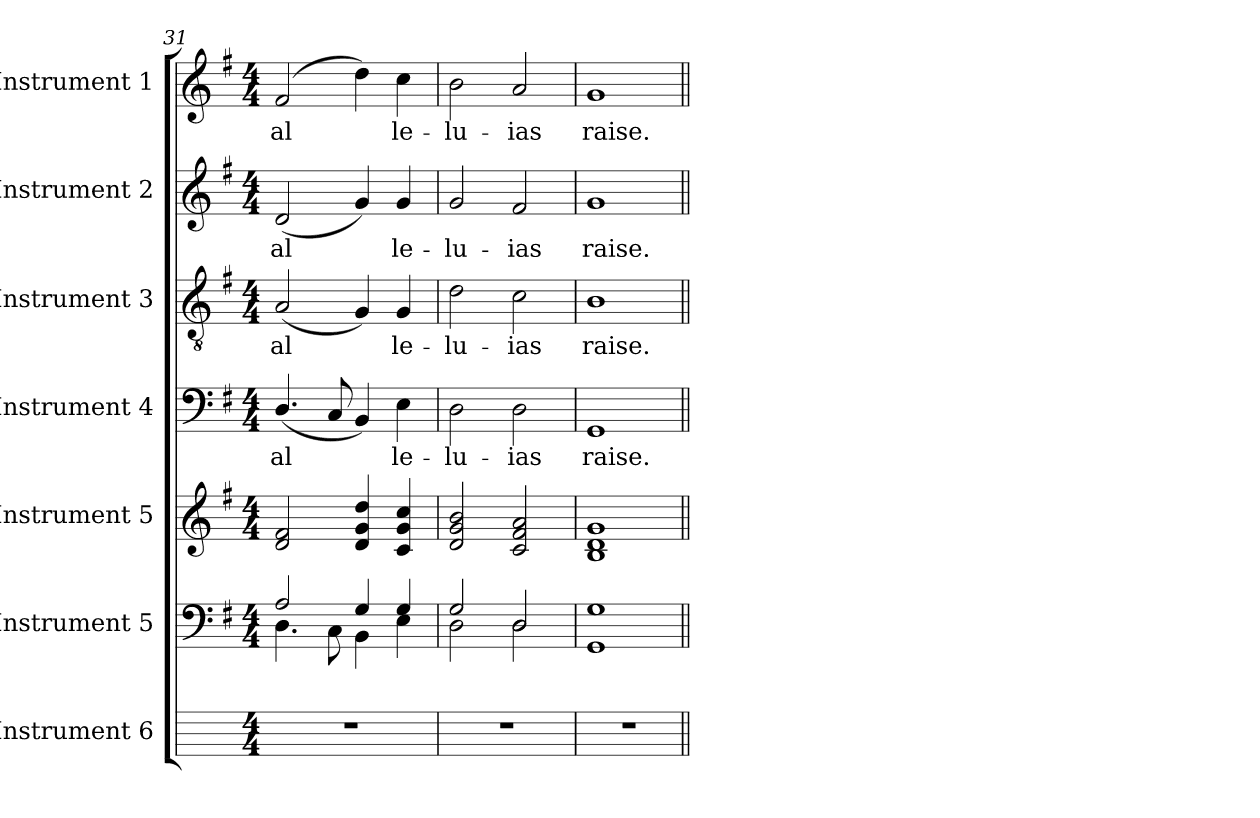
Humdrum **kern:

**kern	**kern	**kern	**kern	**text	**kern	**text	**kern	**text	**kern	**text
*part7	*part6	*part5	*part4	*part4	*part3	*part3	*part2	*part2	*part1	*part1
*staff7	*staff6	*staff5	*staff4	*staff4	*staff3	*staff3	*staff2	*staff2	*staff1	*staff1
*I"Instrument 6	*I"Instrument 5	*I"Instrument 5	*I"Instrument 4	*	*I"Instrument 3	*	*I"Instrument 2	*	*I"Instrument 1	*
*	*clefF4	*clefG2	*clefF4	*	*clefGv2	*	*clefG2	*	*clefG2	*
*k[]	*k[f#]	*k[f#]	*k[f#]	*	*k[f#]	*	*k[f#]	*	*k[f#]	*
*C:	*G:	*G:	*G:	*	*G:	*	*G:	*	*G:	*
*M4/4	*M4/4	*M4/4	*M4/4	*	*M4/4	*	*M4/4	*	*M4/4	*
=31	=31	=31	=31	=31	=31	=31	=31	=31	=31	=31
*	*^	*	*	*	*	*	*	*	*	*
!	!	!	!	!	!LO:LY:b:cj	!	!LO:LY:b:cj	!	!LO:LY:b:cj	!	!LO:LY:b:cj
1r	2A/	4.D\	2d/ 2f#/	(<4.D/	al-	(<2A/	al-	(<2d/	al-	(<2f#/	al-
!	!	!	!	!	!LO:LY:b:cj	!	!	!	!	!	!
.	.	8C\	.	8C/	--	.	.	.	.	.	.
!	!	!	!	!	!LO:LY:b:cj	!	!LO:LY:b:cj	!	!LO:LY:b:cj	!	!LO:LY:b:cj
.	4G/	4BB\	4g/ 4d/ 4dd/	4BB/)	--	4G/)	--	4g/)	--	4dd\)	--
!	!	!	!	!	!LO:LY:b:cj	!	!LO:LY:b:cj	!	!LO:LY:b:cj	!	!LO:LY:b:cj
.	4G/	4E\	4cc/ 4g/ 4c/	4E\	-le-	4G/	-le-	4g/	-le-	4cc\	-le-
=32	=32	=32	=32	=32	=32	=32	=32	=32	=32	=32	=32
!	!	!	!	!	!LO:LY:b:cj	!	!LO:LY:b:cj	!	!LO:LY:b:cj	!	!LO:LY:b:cj
1r	2G/	2D\	2g/ 2d/ 2b/	2D\	-lu-	2d\	-lu-	2g/	-lu-	2b\	-lu-
!	!	!	!	!	!LO:LY:b:cj	!	!LO:LY:b:cj	!	!LO:LY:b:cj	!	!LO:LY:b:cj
.	2D/	2D\	2f#/ 2c/ 2a/	2D\	-ias	2c\	-ias	2f#/	-ias	2a/	-ias
=33	=33	=33	=33	=33	=33	=33	=33	=33	=33	=33	=33
!	!	!	!	!	!LO:LY:b:cj	!	!LO:LY:b:cj	!	!LO:LY:b:cj	!	!LO:LY:b:cj
*	*v	*v	*	*	*	*	*	*	*	*	*
1r	1G 1GG	1d 1B 1g	1GG	raise.	1B	raise.	1g	raise.	1g	raise.
=||	=||	=||	=||	=||	=||	=||	=||	=||	=||	=||
*-	*-	*-	*-	*-	*-	*-	*-	*-	*-	*-
